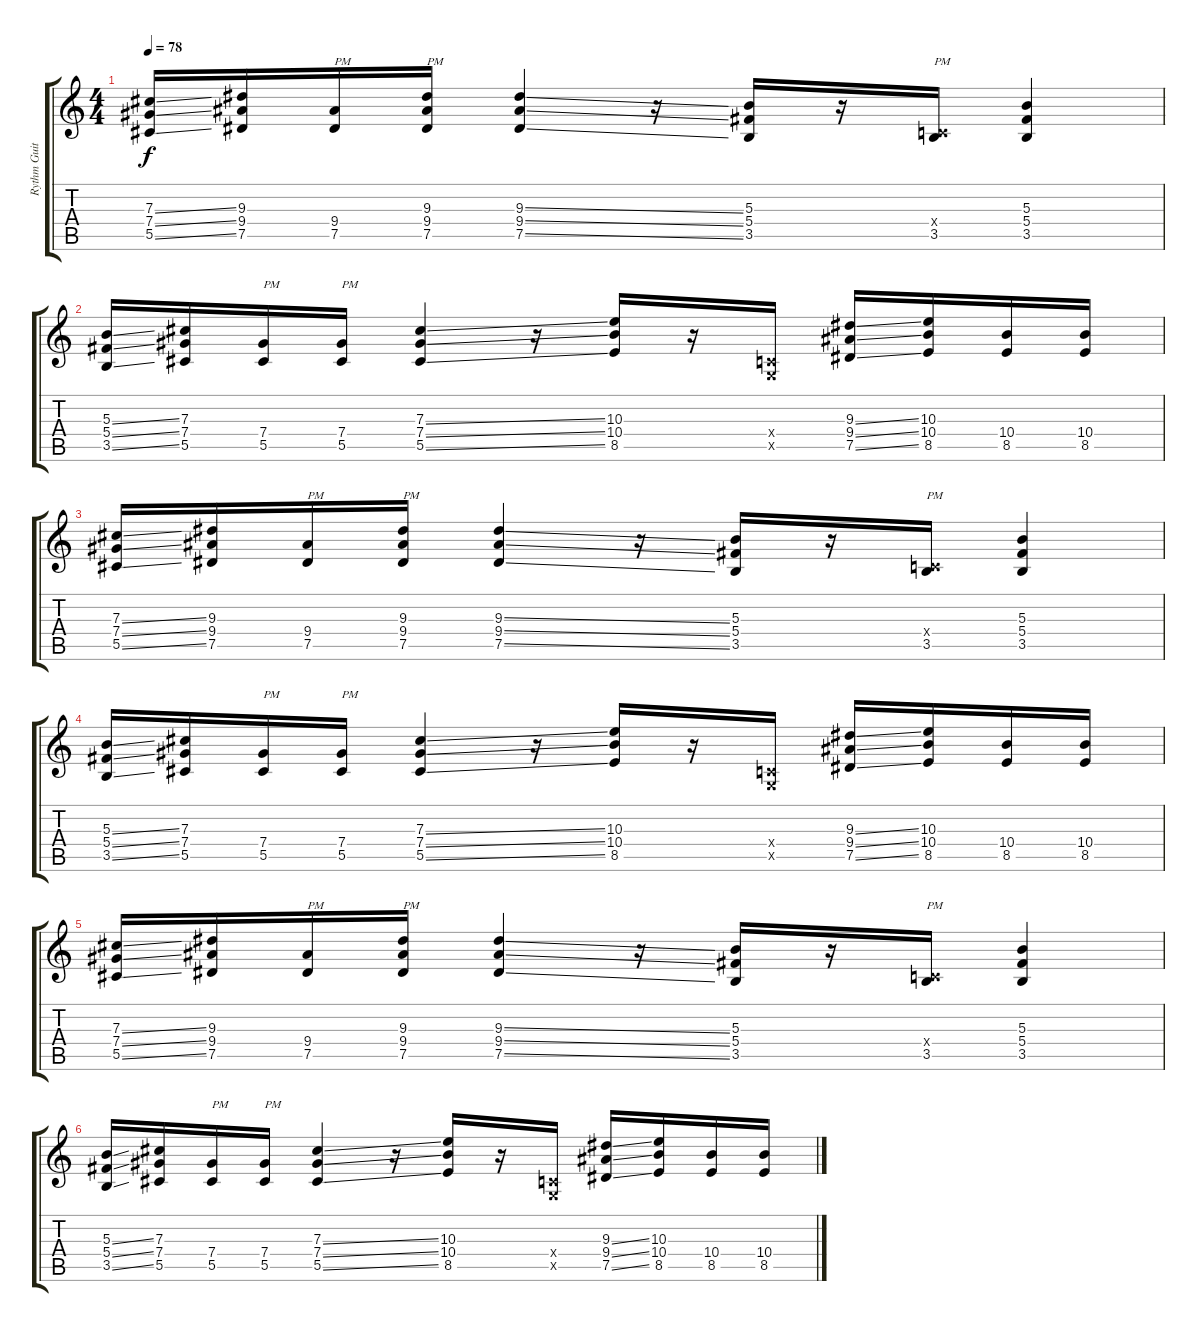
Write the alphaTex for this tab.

\track ("Rythm Guitar" "Rythm Guit") {instrument overdrivenguitar}
\staff {score tabs}
\tuning (Eb4 Bb3 Gb3 Db3 Ab2 Db2) {hide}
\ts (4 4)
\tempo 78
\clef g2
\ks c
(7.3{ss} 7.4{ss} 5.5{ss}).16{dy f} (9.3 9.4 7.5).16 (9.4 7.5).16{txt "PM"} (9.3 9.4 7.5).16{txt "PM"} (9.3{ss} 9.4{ss} 7.5{ss}).4 r.16 (5.3 5.4 3.5).16 r.16 (-1.4{x} 3.5).16{txt "PM"} (5.3 5.4 3.5).4 |
(5.3{ss} 5.4{ss} 3.5{ss}).16 (7.3 7.4 5.5).16 (7.4 5.5).16{txt "PM"} (7.4 5.5).16{txt "PM"} (7.3{ss} 7.4{ss} 5.5{ss}).4 r.16 (10.3 10.4 8.5).16 r.16 (-1.4{x} -1.5{x}).16 (9.3{ss} 9.4{ss} 7.5{ss}).16 (10.3 10.4 8.5).16 (10.4 8.5).16 (10.4 8.5).16 |
(7.3{ss} 7.4{ss} 5.5{ss}).16 (9.3 9.4 7.5).16 (9.4 7.5).16{txt "PM"} (9.3 9.4 7.5).16{txt "PM"} (9.3{ss} 9.4{ss} 7.5{ss}).4 r.16 (5.3 5.4 3.5).16 r.16 (-1.4{x} 3.5).16{txt "PM"} (5.3 5.4 3.5).4 |
(5.3{ss} 5.4{ss} 3.5{ss}).16 (7.3 7.4 5.5).16 (7.4 5.5).16{txt "PM"} (7.4 5.5).16{txt "PM"} (7.3{ss} 7.4{ss} 5.5{ss}).4 r.16 (10.3 10.4 8.5).16 r.16 (-1.4{x} -1.5{x}).16 (9.3{ss} 9.4{ss} 7.5{ss}).16 (10.3 10.4 8.5).16 (10.4 8.5).16 (10.4 8.5).16 |
(7.3{ss} 7.4{ss} 5.5{ss}).16 (9.3 9.4 7.5).16 (9.4 7.5).16{txt "PM"} (9.3 9.4 7.5).16{txt "PM"} (9.3{ss} 9.4{ss} 7.5{ss}).4 r.16 (5.3 5.4 3.5).16 r.16 (-1.4{x} 3.5).16{txt "PM"} (5.3 5.4 3.5).4 |
(5.3{ss} 5.4{ss} 3.5{ss}).16 (7.3 7.4 5.5).16 (7.4 5.5).16{txt "PM"} (7.4 5.5).16{txt "PM"} (7.3{ss} 7.4{ss} 5.5{ss}).4 r.16 (10.3 10.4 8.5).16 r.16 (-1.4{x} -1.5{x}).16 (9.3{ss} 9.4{ss} 7.5{ss}).16 (10.3 10.4 8.5).16 (10.4 8.5).16 (10.4 8.5).16
